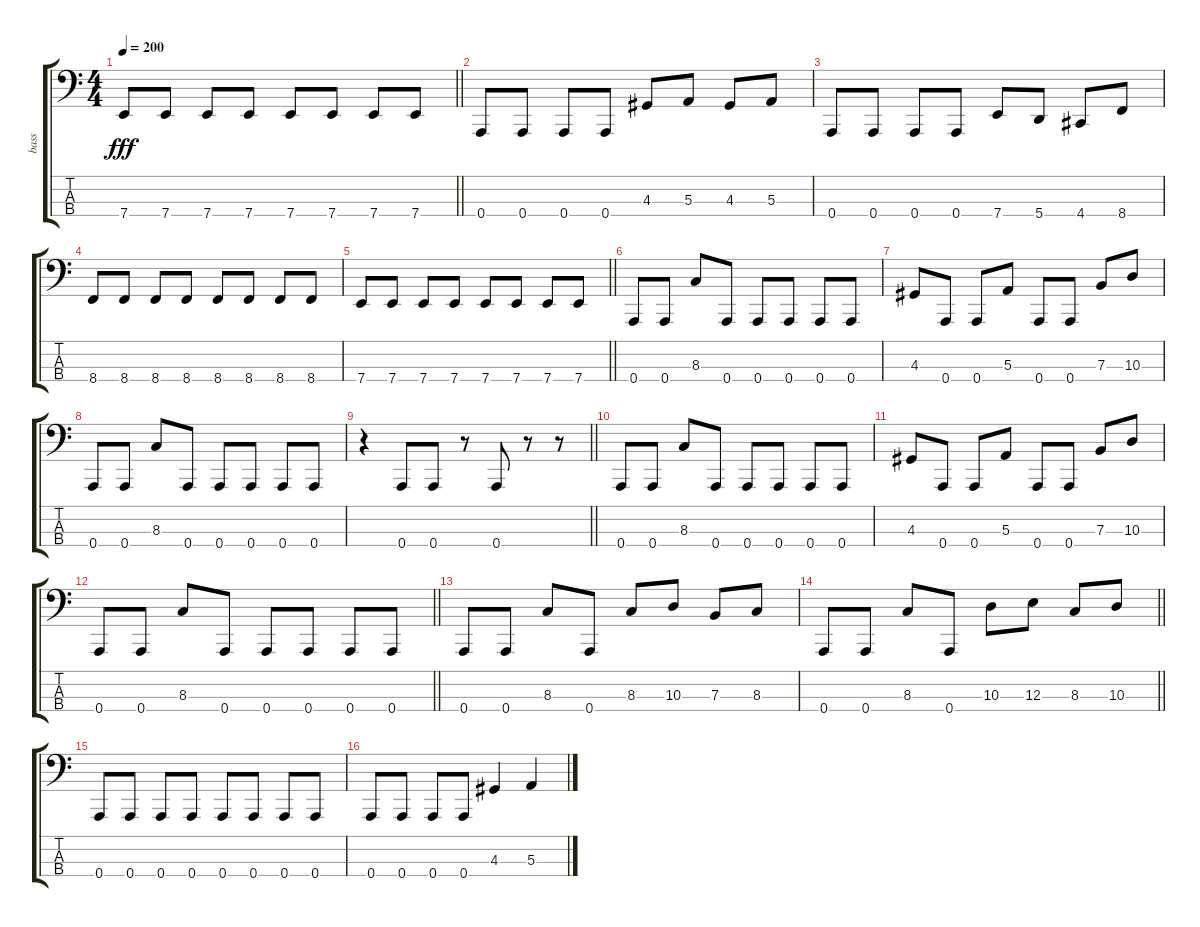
\track ("bass" "bass") {instrument electricbasspick}
\staff {score tabs}
\tuning (D2 A1 E1 A0) {hide}
\ts (4 4)
\tempo 200
\clef f4
\barLineRight lightlight
\ks c
7.4.8{dy fff} 7.4.8 7.4.8 7.4.8 7.4.8 7.4.8 7.4.8 7.4.8 |
0.4.8 0.4.8 0.4.8 0.4.8 4.3.8 5.3.8 4.3.8 5.3.8 |
0.4.8 0.4.8 0.4.8 0.4.8 7.4.8 5.4.8 4.4.8 8.4.8 |
8.4.8 8.4.8 8.4.8 8.4.8 8.4.8 8.4.8 8.4.8 8.4.8 |
\barLineRight lightlight
7.4.8 7.4.8 7.4.8 7.4.8 7.4.8 7.4.8 7.4.8 7.4.8 |
0.4.8 0.4.8 8.3.8 0.4.8 0.4.8 0.4.8 0.4.8 0.4.8 |
4.3.8 0.4.8 0.4.8 5.3.8 0.4.8 0.4.8 7.3.8 10.3.8 |
0.4.8 0.4.8 8.3.8 0.4.8 0.4.8 0.4.8 0.4.8 0.4.8 |
\barLineRight lightlight
r.4 0.4.8 0.4.8 r.8 0.4.8 r.8 r.8 |
0.4.8 0.4.8 8.3.8 0.4.8 0.4.8 0.4.8 0.4.8 0.4.8 |
4.3.8 0.4.8 0.4.8 5.3.8 0.4.8 0.4.8 7.3.8 10.3.8 |
\barLineRight lightlight
0.4.8 0.4.8 8.3.8 0.4.8 0.4.8 0.4.8 0.4.8 0.4.8 |
0.4.8 0.4.8 8.3.8 0.4.8 8.3.8 10.3.8 7.3.8 8.3.8 |
\barLineRight lightlight
0.4.8 0.4.8 8.3.8 0.4.8 10.3.8 12.3.8 8.3.8 10.3.8 |
0.4.8 0.4.8 0.4.8 0.4.8 0.4.8 0.4.8 0.4.8 0.4.8 |
0.4.8 0.4.8 0.4.8 0.4.8 4.3.4 5.3.4
